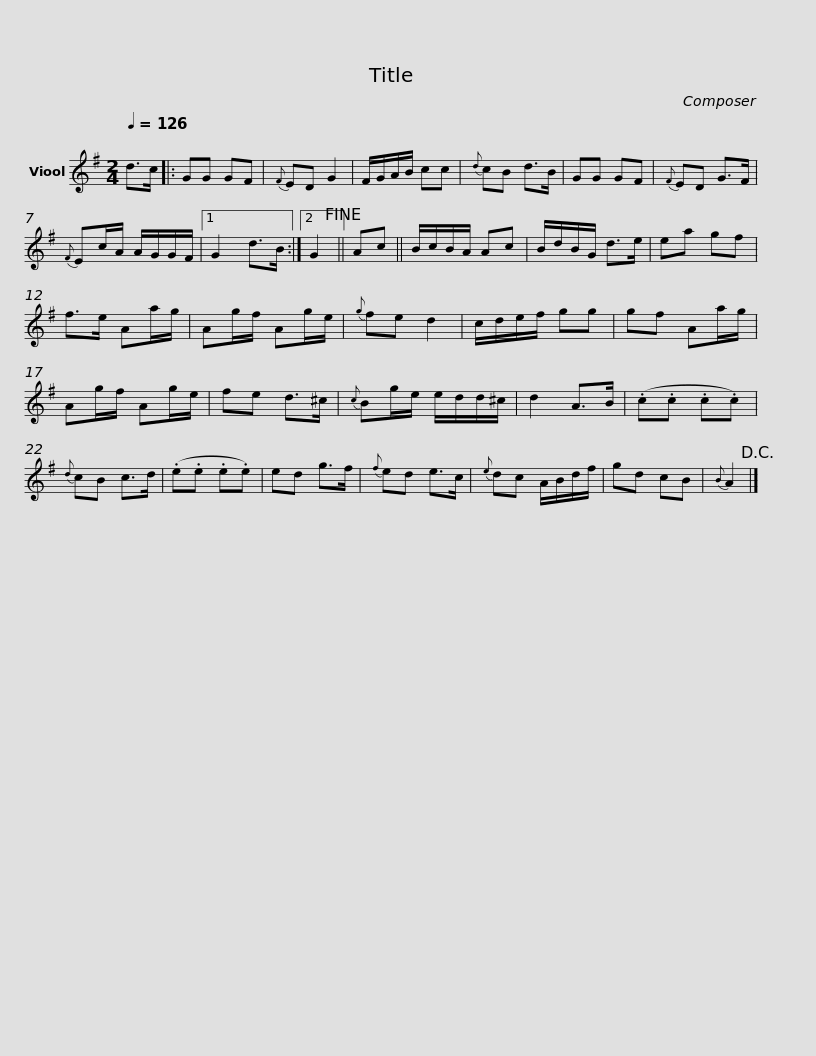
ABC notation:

X:1
L:1/8
Q:1/4=126
M:2/4
I:linebreak $
K:G
V:1 treble
V:1
 d>c |: GG GF |{F} ED G2 | F/G/A/B/ cc |{d} cB d>B |$ %5
 GG GF |{F} ED G>F |{F} Ec/A/ A/G/G/F/ |1 G2 d>B :|2 G2!fine! ||$ %10
 Ac || B/c/B/A/ Ac | B/d/B/G/ d>e | ea gf |$ f>e Aa/g/ | %15
 Ag/f/ Ag/e/ |{g} fe d2 | c/d/e/f/ gg |$ gf Aa/g/ | Ag/f/ Ag/e/ | %20
 fe d>^c |{c} Bg/e/ e/d/d/^c/ |$ d2 A>B | (.c.c .c.c) |{d} cB c>d | %25
 (.e.e .e.e) |$ ed g>f |{f} ed e>c |{e} dc A/B/d/f/ | gd cB | %30
{B} A2!D.C.! |] %31
